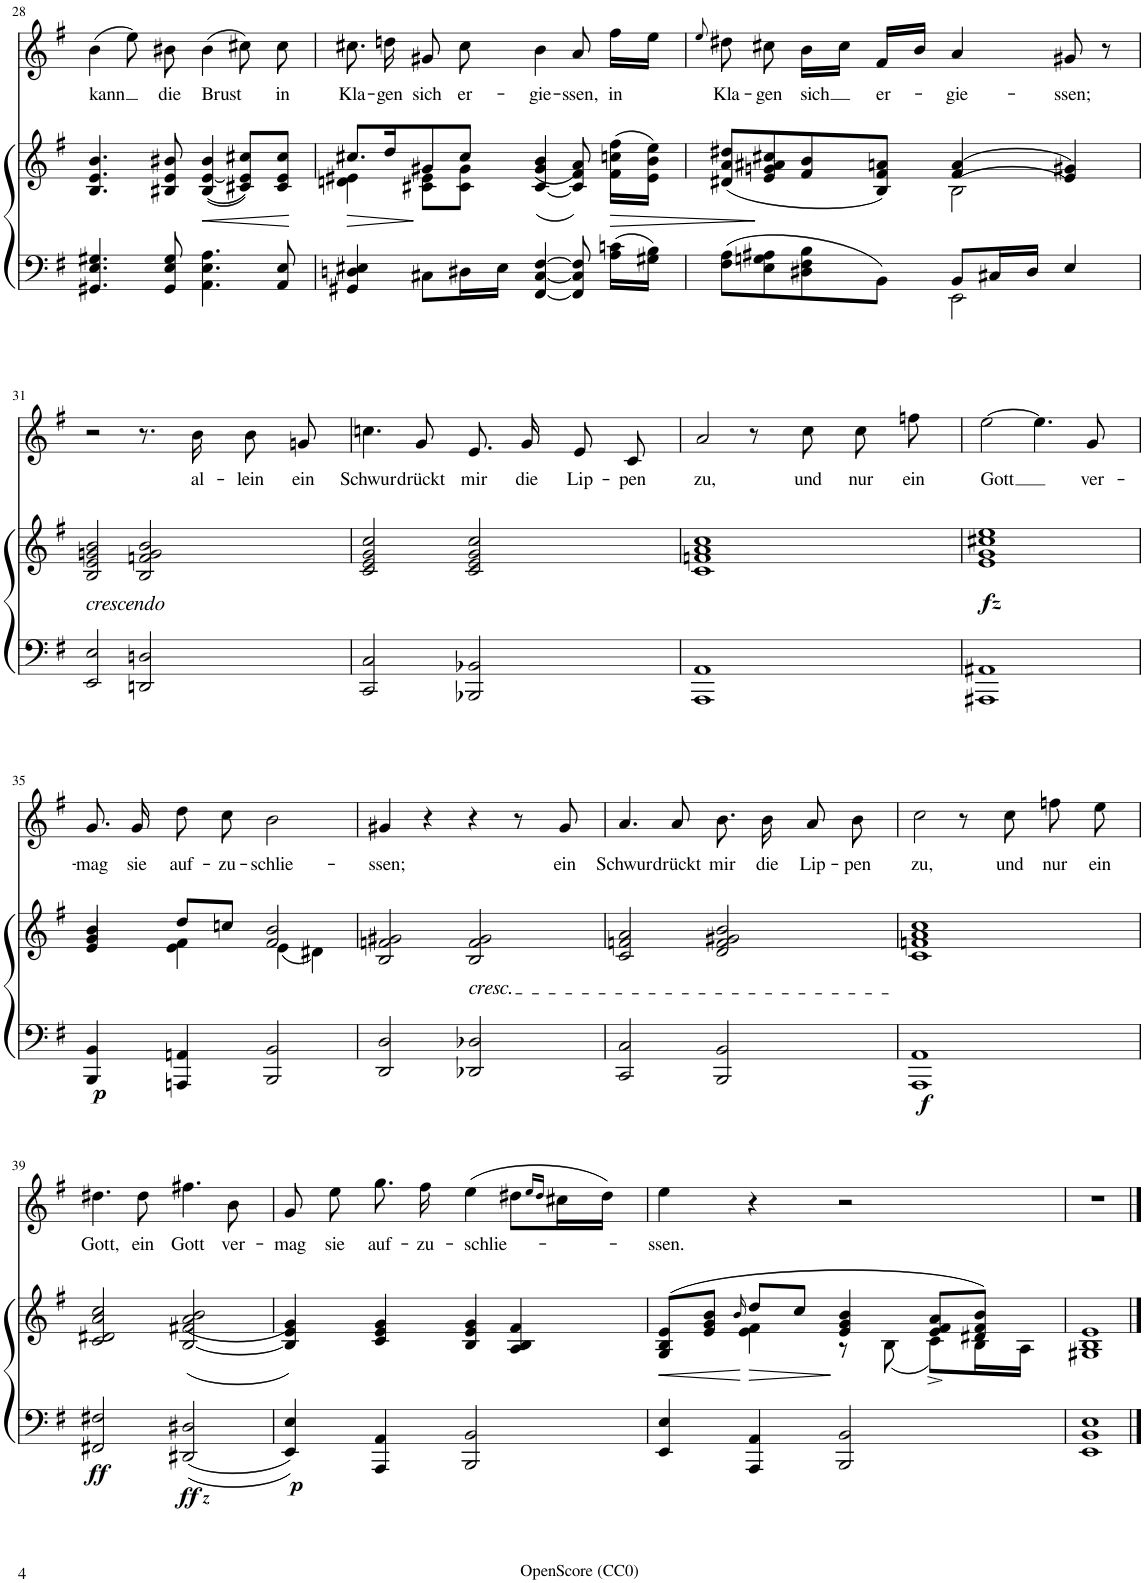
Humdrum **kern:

**kern	**kern	**dynam	**kern	**text
*part2	*part2	*part2	*part1	*part1
*staff3	*staff2	*staff2/3	*staff1	*staff1
*I"Pianoforte	*	*	*I"Mignon	*
*I'Pno	*	*	*	*
!!LO:PB:g=z
*clefF4	*clefG2	*	*clefG2	*
*k[f#]	*k[f#]	*	*k[f#]	*
*G:	*G:	*	*G:	*
*M2/2	*M2/2	*	*M2/2	*
*met(c|)	*met(c|)	*	*met(c|)	*
=28	=28	=28	=28	=28
!	!	!	!	!LO:LY:b
4.GG#X/ 4.E/ 4.G#X/	4.B/ 4.e/ 4.b/	.	(4b\	kann
.	.	.	8ee\)	.
!	!	!	!	!LO:LY:b
8GG#/ 8E/ 8G#/	8B#X/ 8e/ 8b#X/	.	8b#X\	die
!	!	!LO:HP:b	!	!LO:LY:b
4.AA\ 4.E\ 4.A\	((4B#/ [4e/ 4b#/	<	(4b#\	Brust
.	8c#X/ 8e/] 8cc#X/L))	.	8cc#X\)	.
!	!	!	!	!LO:LY:b
8AA/ 8E/	8c#/ 8e/ 8cc#/J	.	8cc#\	in
.	.	[	.	.
=29	=29	=29	=29	=29
!	!	!LO:HP:b	!	!LO:LY:b
*	*^	*	*	*
4GG#X/ 4Dn/ 4E#X/	8.cc#X/L	4dn\ 4e#X\	>	8.cc#X\	Kla-
!	!	!	!	!	!LO:LY:b
.	16dd/K	.	.	16ddn\	-gen
!	!	!	!	!	!LO:LY:b
8C#X\L	8g#X/	8c#X\ 8e#\L	]	8g#X/	sich
!	!	!	!	!	!LO:LY:b
16D#X\L	8cc#/J	8c#\ 8g#\J	.	8cc#\	er-
16E#\JJ	.	.	.	.	.
!	!	!	!	!	!LO:LY:b
[4FF#/ [4C#/ [4F#/	(([4c#/ 4g#/ 4b/	4ryy	.	4b\	-gie-
!	!	!	!	!	!LO:LY:b
8FF#/] 8C#/] 8F#/]	8c#/] 8f#/ 8a/))	4ryy	.	8a/	-ssen,
!	!	!	!LO:HP:b	!	!LO:LY:b
16A\ 16cn\LL	(16f#\ 16ccn\ 16ff#\LL	.	>	16ff#\LL	in
16G#X\ 16B\JJ	16e#\ 16b\ 16ee\JJ)	.	.	16ee\JJ	.
=30	=30	=30	=30	=30	=30
.	.	.	.	8qee/	.
*^	*	*	*	*	*
!	!	!	!	!	!	!LO:LY:b
8F#\ 8A\L	2ryy	(8d#X/ 8a/ 8dd#X/L	2ryy	.	8dd#X\	Kla-
!	!	!	!	!	!	!LO:LY:b
8E\ 8Gn\ 8A#X\	.	8e/ 8gn/ 8a#X/ 8cc#X/	.	]	8cc#X\	-gen
!	!	!	!	!	!	!LO:LY:b
8D#X\ 8F#\ 8B\	.	8f#/ 8b/	.	.	16b\LL	sich
.	.	.	.	.	16cc#\JJ	.
!	!	!	!	!	!	!LO:LY:b
8BB\J	.	8B/ 8f#/ 8an/J)	.	.	16f#/LL	er-
.	.	.	.	.	16b/JJ	.
!	!	!	!	!	!	!LO:LY:b
8BB/L	2EE\	((4f#/ 4a/	2B\	.	4a/	-gie-
16C#X/L	.	.	.	.	.	.
16D#/JJ	.	.	.	.	.	.
!	!	!	!	!	!	!LO:LY:b
4E/	.	4e/ 4g#X/))	.	.	8g#X/	-ssen;
.	.	.	.	.	8r	.
*v	*v	*	*	*	*	*
*	*v	*v	*	*	*
!!LO:LB:g=z
=31	=31	=31	=31	=31
!	!LO:TX:b:i:t=crescendo	!	!	!
2EE/ 2E/	2B/ 2e/ 2gn/ 2b/	.	2r	.
2DDn/ 2Dn/	2B/ 2fn/ 2g/ 2b/	.	8.r	.
!	!	!	!	!LO:LY:b
.	.	.	16b\	al-
!	!	!	!	!LO:LY:b
.	.	.	8b\	-lein
!	!	!	!	!LO:LY:b
.	.	.	8gn/	ein
=32	=32	=32	=32	=32
!	!	!	!	!LO:LY:b
2CC/ 2C/	2c/ 2e/ 2g/ 2cc/	.	4.ccn\	Schwur
!	!	!	!	!LO:LY:b
.	.	.	8g/	drückt
!	!	!	!	!LO:LY:b
2BBB-X/ 2BB-X/	2c/ 2e/ 2g/ 2cc/	.	8.e/	mir
!	!	!	!	!LO:LY:b
.	.	.	16g/	die
!	!	!	!	!LO:LY:b
.	.	.	8e/	Lip-
!	!	!	!	!LO:LY:b
.	.	.	8c/	-pen
=33	=33	=33	=33	=33
!	!	!	!	!LO:LY:b
1AAA 1AA	1c 1fn 1a 1cc	.	2a/	zu,
.	.	.	8r	.
!	!	!	!	!LO:LY:b
.	.	.	8cc\	und
!	!	!	!	!LO:LY:b
.	.	.	8cc\	nur
!	!	!	!	!LO:LY:b
.	.	.	8ffn\	ein
=34	=34	=34	=34	=34
!	!	!LO:DY:b	!	!LO:LY:b
1AAA#X 1AA#X	1e 1g 1cc#X 1ee	fz	[2ee\	Gott
.	.	.	4.ee\]	.
!	!	!	!	!LO:LY:b
.	.	.	8g/	ver-
!!LO:LB:g=z
=35	=35	=35	=35	=35
*	*^	*	*	*
!	!	!	!LO:DY:b=2	!	!LO:LY:b
4BBB/ 4BB/	4g/ 4b/	4e/	p	8.g/	-mag
!	!	!	!	!	!LO:LY:b
.	.	.	.	16g/	sie
!	!	!	!	!	!LO:LY:b
4AAAn/ 4AAn/	8dd/L	4e\ 4f#\	.	8dd\	auf-
!	!	!	!	!	!LO:LY:b
.	8ccn/J	.	.	8cc\	-zu-
!	!	!	!	!	!LO:LY:b
2BBB/ 2BB/	2f#/ 2b/	(4e\	.	2b\	-schlie-
.	.	4d#X\)	.	.	.
=36	=36	=36	=36	=36	=36
!	!	!	!	!	!LO:LY:b
*	*v	*v	*	*	*
2DD/ 2D/	2B/ 2fn/ 2g#X/	.	4g#X/	-ssen;
.	.	.	4r	.
!	!LO:TX:b:i:t=cresc.	!	!	!
2DD-X/ 2D-X/	2B/ 2f/ 2g#/	.	4r	.
.	.	.	8r	.
!	!	!	!	!LO:LY:b
.	.	.	8g#/	ein
=37	=37	=37	=37	=37
!	!	!	!	!LO:LY:b
2CC/ 2C/	2c/ 2fn/ 2a/	.	4.a/	Schwur
!	!	!	!	!LO:LY:b
.	.	.	8a/	drückt
!	!	!	!	!LO:LY:b
2BBB/ 2BB/	2d/ 2f/ 2g#X/ 2b/	.	8.b\	mir
!	!	!	!	!LO:LY:b
.	.	.	16b\	die
!	!	!	!	!LO:LY:b
.	.	.	8a/	Lip-
!	!	!	!	!LO:LY:b
.	.	.	8b\	-pen
=38	=38	=38	=38	=38
!	!	!LO:DY:b=2	!	!LO:LY:b
1AAA 1AA	1c 1fn 1a 1cc	f	2cc\	zu,
.	.	.	8r	.
!	!	!	!	!LO:LY:b
.	.	.	8cc\	und
!	!	!	!	!LO:LY:b
.	.	.	8ffn\	nur
!	!	!	!	!LO:LY:b
.	.	.	8ee\	ein
!!LO:LB:g=z
=39	=39	=39	=39	=39
!	!	!LO:DY:b=2	!	!LO:LY:b
2FF#X/ 2F#X/	2c/ 2d#X/ 2a/ 2cc/	ff	4.dd#X\	Gott,
!	!	!	!	!LO:LY:b
.	.	.	8dd#\	ein
!	!	!LO:DY:b=2	!	!LO:LY:b
!	!	!LO:DY:n=1:b=2	!	!
2DD#X/ 2D#X/	(([2B/ 2f#X/ 2a/ 2b/	ff other-dynamics	4.ff#X\	Gott
!	!	!	!	!LO:LY:b
.	.	.	8b\	ver-
=40	=40	=40	=40	=40
!	!	!LO:DY:b=2	!	!LO:LY:b
4EE/ 4E/	4B/] 4e/ 4g/))	p	8g/	-mag
!	!	!	!	!LO:LY:b
.	.	.	8ee\	sie
!	!	!	!	!LO:LY:b
4AAA/ 4AA/	4c/ 4e/ 4g/	.	8.gg\	auf-
!	!	!	!	!LO:LY:b
.	.	.	16ff#\	-zu-
!	!	!	!	!LO:LY:b
2BBB/ 2BB/	4B/ 4e/ 4g/	.	(4ee\	-schlie-
.	4A/ 4B/ 4f#/	.	8dd#X\L	.
.	.	.	16qee/LL	.
.	.	.	16qdd#/JJ	.
.	.	.	16cc#X\L	.
.	.	.	16dd#\JJ)	.
=41	=41	=41	=41	=41
!	!	!LO:HP:b	!	!LO:LY:b
*	*^	*	*	*
4EE/ 4E/	(8G/ 8B/ 8e/L	4ryy	<	4ee\	-ssen.
.	8e/ 8g/ 8b/J	.	.	.	.
.	16qb/	.	.	.	.
4AAA/ 4AA/	8dd/L	4e\ 4f#\	[	4r	.
.	8cc/J	.	.	.	.
2BBB/ 2BB/	4e/ 4g/ 4b/	8r	.	2r	.
.	.	(8B\	.	.	.
.	8e/^< 8f#/^< 8a/^<L	8c\L)	.	.	.
.	8d#X/ 8f#/ 8b/J)	16B\L	.	.	.
.	.	16A\JJ	.	.	.
*	*v	*v	*	*	*
=42	=42	=42	=42	=42
1EE 1BB 1E	1G#X 1B 1e	.	1r	.
==	==	==	==	==
*-	*-	*-	*-	*-
